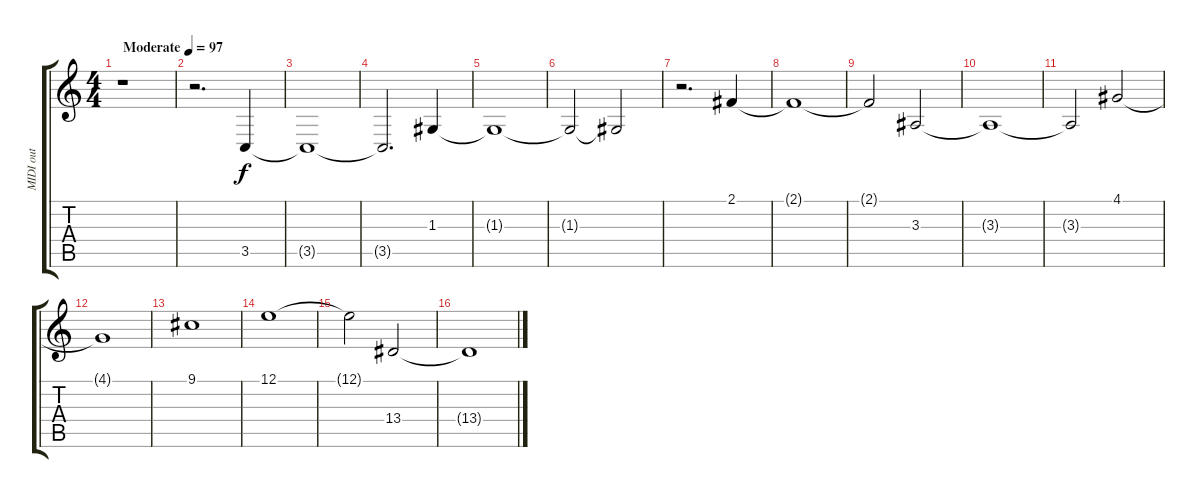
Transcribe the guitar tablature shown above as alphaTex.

\track ("MIDI out" "MIDI out") {instrument seashore}
\staff {score tabs}
\tuning (E4 B3 G3 D3 A2 E2) {hide}
\ts (4 4)
\tempo (97 "Moderate")
\clef g2
\ks c
r.1{dy f instrument seashore} |
r.2{d} 3.5.4 |
3.5{t}.1 |
3.5{t}.2{d} 1.3.4 |
1.3{t}.1 |
1.3{t}.2 1.3{t}.2 |
r.2{d} 2.1.4 |
2.1{t}.1 |
2.1{t}.2 3.3.2 |
3.3{t}.1 |
3.3{t}.2 4.1.2 |
4.1{t}.1 |
9.1.1 |
12.1.1 |
12.1{t}.2 13.4.2 |
13.4{t}.1
